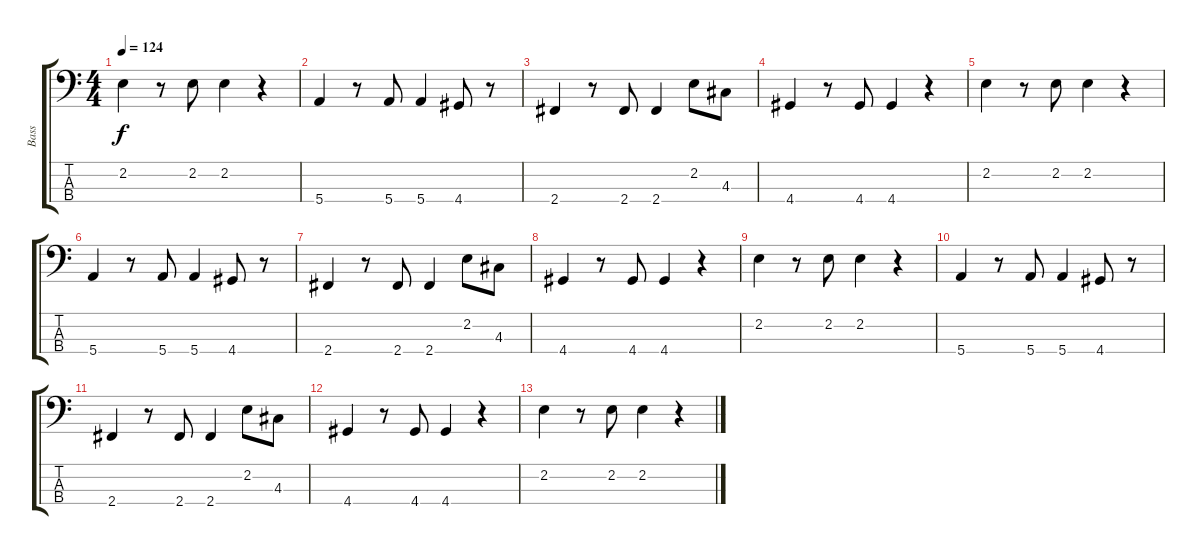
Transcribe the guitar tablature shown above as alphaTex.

\track ("Bass" "Bass") {instrument electricbassfinger}
\staff {score tabs}
\tuning (G2 D2 A1 E1) {hide}
\ts (4 4)
\tempo 124
\clef f4
\ks c
2.2.4{dy f} r.8 2.2.8 2.2.4 r.4 |
5.4.4 r.8 5.4.8 5.4.4 4.4.8 r.8 |
2.4.4 r.8 2.4.8 2.4.4 2.2.8 4.3.8 |
4.4.4 r.8 4.4.8 4.4.4 r.4 |
2.2.4 r.8 2.2.8 2.2.4 r.4 |
5.4.4 r.8 5.4.8 5.4.4 4.4.8 r.8 |
2.4.4 r.8 2.4.8 2.4.4 2.2.8 4.3.8 |
4.4.4 r.8 4.4.8 4.4.4 r.4 |
2.2.4 r.8 2.2.8 2.2.4 r.4 |
5.4.4 r.8 5.4.8 5.4.4 4.4.8 r.8 |
2.4.4 r.8 2.4.8 2.4.4 2.2.8 4.3.8 |
4.4.4 r.8 4.4.8 4.4.4 r.4 |
2.2.4 r.8 2.2.8 2.2.4 r.4
